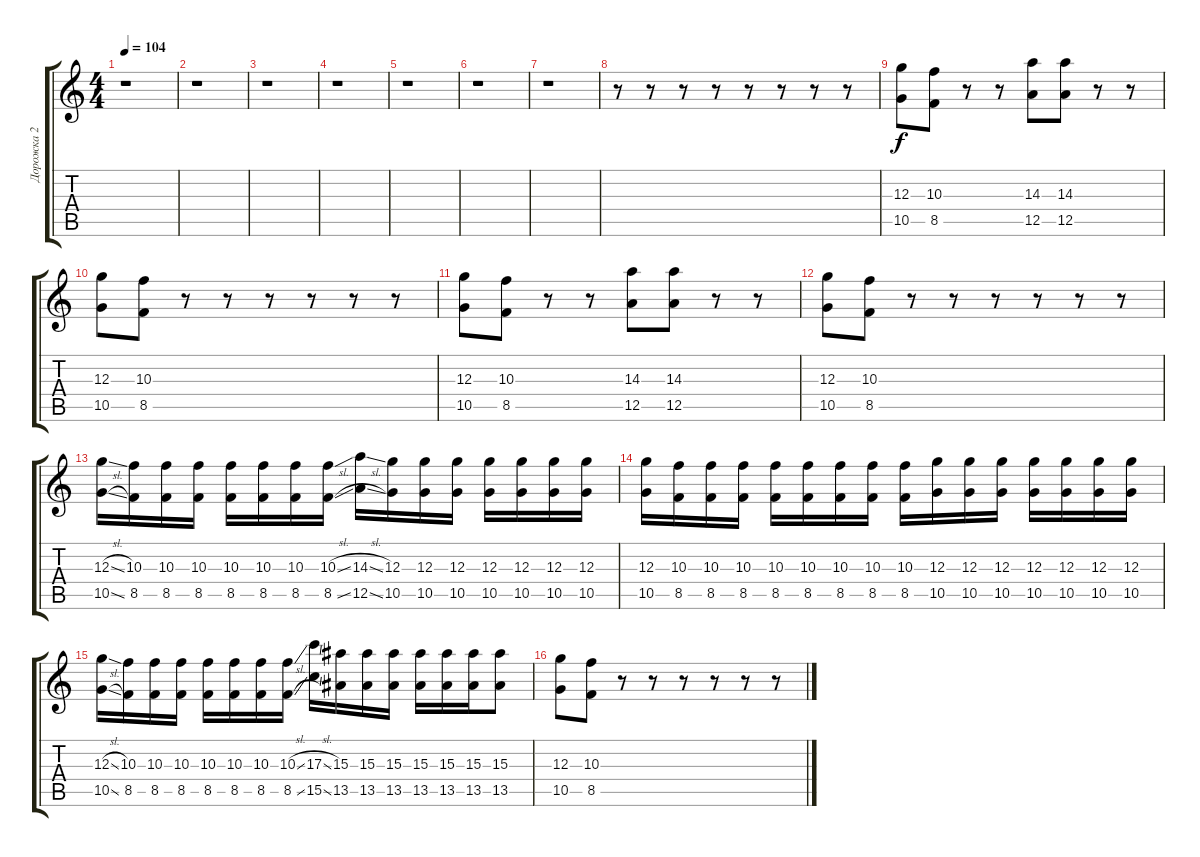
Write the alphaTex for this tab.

\track ("Дорожка 2" "Дорожка 2") {instrument distortionguitar}
\staff {score tabs}
\tuning (E4 B3 G3 D3 A2 E2) {hide}
\ts (4 4)
\tempo 104
\clef g2
\ks c
r.1{dy f} |
r.1 |
r.1 |
r.1 |
r.1 |
r.1 |
r.1 |
r.8 r.8 r.8 r.8 r.8 r.8 r.8 r.8 |
(12.3 10.5).8 (10.3 8.5).8 r.8 r.8 (14.3 12.5).8 (14.3 12.5).8 r.8 r.8 |
(12.3 10.5).8 (10.3 8.5).8 r.8 r.8 r.8 r.8 r.8 r.8 |
(12.3 10.5).8 (10.3 8.5).8 r.8 r.8 (14.3 12.5).8 (14.3 12.5).8 r.8 r.8 |
(12.3 10.5).8 (10.3 8.5).8 r.8 r.8 r.8 r.8 r.8 r.8 |
(12.3{sl} 10.5{sl}).16 (10.3 8.5).16 (10.3 8.5).16 (10.3 8.5).16 (10.3 8.5).16 (10.3 8.5).16 (10.3 8.5).16 (10.3{sl} 8.5{sl}).16 (14.3{sl} 12.5{sl}).16 (12.3 10.5).16 (12.3 10.5).16 (12.3 10.5).16 (12.3 10.5).16 (12.3 10.5).16 (12.3 10.5).16 (12.3 10.5).16 |
(12.3 10.5).16 (10.3 8.5).16 (10.3 8.5).16 (10.3 8.5).16 (10.3 8.5).16 (10.3 8.5).16 (10.3 8.5).16 (10.3 8.5).16 (10.3 8.5).16 (12.3 10.5).16 (12.3 10.5).16 (12.3 10.5).16 (12.3 10.5).16 (12.3 10.5).16 (12.3 10.5).16 (12.3 10.5).16 |
(12.3{sl} 10.5{sl}).16 (10.3 8.5).16 (10.3 8.5).16 (10.3 8.5).16 (10.3 8.5).16 (10.3 8.5).16 (10.3 8.5).16 (10.3{sl} 8.5{sl}).16 (17.3{sl} 15.5{sl}).16 (15.3 13.5).16 (15.3 13.5).16 (15.3 13.5).16 (15.3 13.5).16 (15.3 13.5).16 (15.3 13.5).16 (15.3 13.5).8 |
(12.3 10.5).8 (10.3 8.5).8 r.8 r.8 r.8 r.8 r.8 r.8
